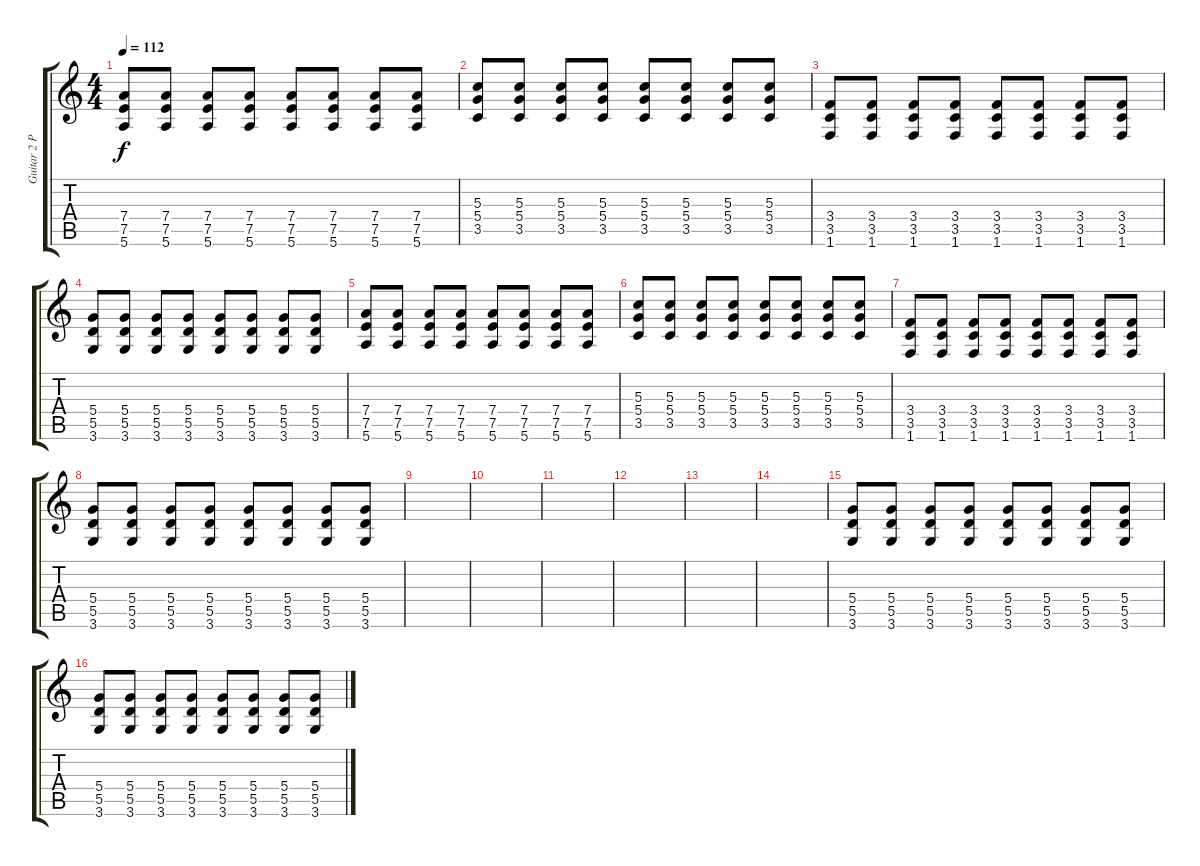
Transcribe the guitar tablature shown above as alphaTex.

\track ("Guitar 2 Palm Mute" "Guitar 2 P") {instrument electricguitarmuted}
\staff {score tabs}
\tuning (E4 B3 G3 D3 A2 E2) {hide}
\ts (4 4)
\tempo 112
\clef g2
\ks c
(7.4 7.5 5.6).8{dy f} (7.4 7.5 5.6).8 (7.4 7.5 5.6).8 (7.4 7.5 5.6).8 (7.4 7.5 5.6).8 (7.4 7.5 5.6).8 (7.4 7.5 5.6).8 (7.4 7.5 5.6).8 |
(5.3 5.4 3.5).8 (5.3 5.4 3.5).8 (5.3 5.4 3.5).8 (5.3 5.4 3.5).8 (5.3 5.4 3.5).8 (5.3 5.4 3.5).8 (5.3 5.4 3.5).8 (5.3 5.4 3.5).8 |
(3.4 3.5 1.6).8 (3.4 3.5 1.6).8 (3.4 3.5 1.6).8 (3.4 3.5 1.6).8 (3.4 3.5 1.6).8 (3.4 3.5 1.6).8 (3.4 3.5 1.6).8 (3.4 3.5 1.6).8 |
(5.4 5.5 3.6).8 (5.4 5.5 3.6).8 (5.4 5.5 3.6).8 (5.4 5.5 3.6).8 (5.4 5.5 3.6).8 (5.4 5.5 3.6).8 (5.4 5.5 3.6).8 (5.4 5.5 3.6).8 |
(7.4 7.5 5.6).8 (7.4 7.5 5.6).8 (7.4 7.5 5.6).8 (7.4 7.5 5.6).8 (7.4 7.5 5.6).8 (7.4 7.5 5.6).8 (7.4 7.5 5.6).8 (7.4 7.5 5.6).8 |
(5.3 5.4 3.5).8 (5.3 5.4 3.5).8 (5.3 5.4 3.5).8 (5.3 5.4 3.5).8 (5.3 5.4 3.5).8 (5.3 5.4 3.5).8 (5.3 5.4 3.5).8 (5.3 5.4 3.5).8 |
(3.4 3.5 1.6).8 (3.4 3.5 1.6).8 (3.4 3.5 1.6).8 (3.4 3.5 1.6).8 (3.4 3.5 1.6).8 (3.4 3.5 1.6).8 (3.4 3.5 1.6).8 (3.4 3.5 1.6).8 |
(5.4 5.5 3.6).8 (5.4 5.5 3.6).8 (5.4 5.5 3.6).8 (5.4 5.5 3.6).8 (5.4 5.5 3.6).8 (5.4 5.5 3.6).8 (5.4 5.5 3.6).8 (5.4 5.5 3.6).8 |
|
|
|
|
|
|
(5.4 5.5 3.6).8 (5.4 5.5 3.6).8 (5.4 5.5 3.6).8 (5.4 5.5 3.6).8 (5.4 5.5 3.6).8 (5.4 5.5 3.6).8 (5.4 5.5 3.6).8 (5.4 5.5 3.6).8 |
(5.4 5.5 3.6).8 (5.4 5.5 3.6).8 (5.4 5.5 3.6).8 (5.4 5.5 3.6).8 (5.4 5.5 3.6).8 (5.4 5.5 3.6).8 (5.4 5.5 3.6).8 (5.4 5.5 3.6).8
